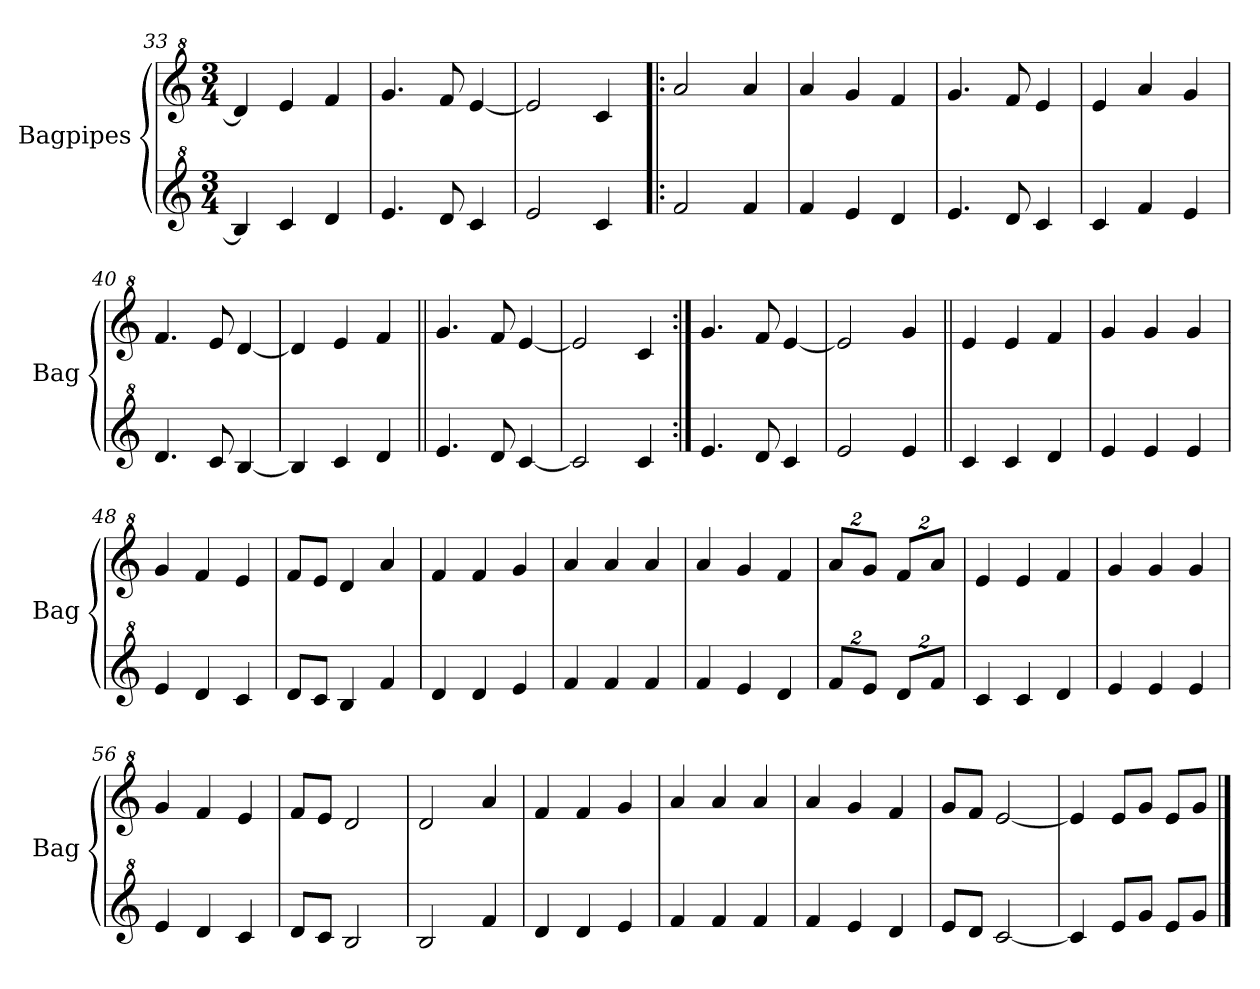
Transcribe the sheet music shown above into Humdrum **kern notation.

**kern	**kern
*part2	*part1
*staff2	*staff1
*I"Bagpipes	*I"Bagpipes
*I'Bag	*I'Bag
*clefG^2	*clefG^2
*k[]	*k[]
*C:	*C:
*M3/4	*M3/4
=33	=33
4b/]	4dd/]
4cc/	4ee/
4dd/	4ff/
=34	=34
4.ee/	4.gg/
8dd/	8ff/
4cc/	[4ee/
=35	=35
2ee/	2ee/]
4cc/	4cc/
=36!|:	=36!|:
2ff/	2aa/
4ff/	4aa/
=37	=37
4ff/	4aa/
4ee/	4gg/
4dd/	4ff/
=38	=38
4.ee/	4.gg/
8dd/	8ff/
4cc/	4ee/
=39	=39
4cc/	4ee/
4ff/	4aa/
4ee/	4gg/
=40	=40
4.dd/	4.ff/
8cc/	8ee/
[4b/	[4dd/
!!LO:LB:g=z
=41	=41
4b/]	4dd/]
4cc/	4ee/
4dd/	4ff/
=42||	=42||
4.ee/	4.gg/
8dd/	8ff/
[4cc/	[4ee/
=43	=43
2cc/]	2ee/]
4cc/	4cc/
=44:|!	=44:|!
4.ee/	4.gg/
8dd/	8ff/
4cc/	[4ee/
=45	=45
2ee/	2ee/]
4ee/	4gg/
=46||	=46||
4cc/	4ee/
4cc/	4ee/
4dd/	4ff/
=47	=47
4ee/	4gg/
4ee/	4gg/
4ee/	4gg/
=48	=48
4ee/	4gg/
4dd/	4ff/
4cc/	4ee/
=49	=49
8dd/L	8ff/L
8cc/J	8ee/J
4b/	4dd/
4ff/	4aa/
=50	=50
4dd/	4ff/
4dd/	4ff/
4ee/	4gg/
=51	=51
4ff/	4aa/
4ff/	4aa/
4ff/	4aa/
=52	=52
4ff/	4aa/
4ee/	4gg/
4dd/	4ff/
!!LO:LB:g=z
=53	=53
*Xbrackettup	*Xbrackettup
16%3ff/L	16%3aa/L
16%3ee/J	16%3gg/J
16%3dd/L	16%3ff/L
16%3ff/J	16%3aa/J
=54	=54
4cc/	4ee/
4cc/	4ee/
4dd/	4ff/
=55	=55
4ee/	4gg/
4ee/	4gg/
4ee/	4gg/
=56	=56
4ee/	4gg/
4dd/	4ff/
4cc/	4ee/
=57	=57
8dd/L	8ff/L
8cc/J	8ee/J
2b/	2dd/
=58	=58
2b/	2dd/
4ff/	4aa/
=59	=59
4dd/	4ff/
4dd/	4ff/
4ee/	4gg/
=60	=60
4ff/	4aa/
4ff/	4aa/
4ff/	4aa/
=61	=61
4ff/	4aa/
4ee/	4gg/
4dd/	4ff/
=62	=62
8ee/L	8gg/L
8dd/J	8ff/J
[2cc/	[2ee/
=63	=63
4cc/]	4ee/]
8ee/L	8ee/L
8gg/J	8gg/J
8ee/L	8ee/L
8gg/J	8gg/J
==	==
*-	*-
